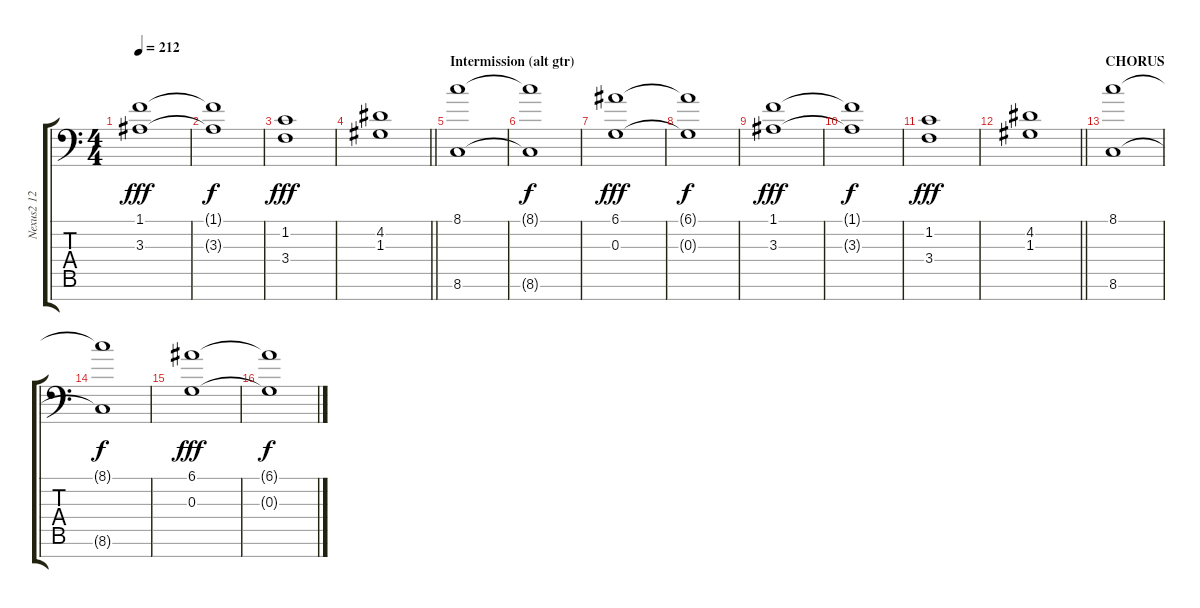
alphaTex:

\track ("Nexus2 12" "Nexus2 12") {instrument lead2sawtooth}
\staff {score tabs}
\tuning (E4 B3 G3 D3 A2 E2 C-1) {hide}
\ts (4 4)
\tempo 212
\clef f4
\ks c
(1.1 3.3).1{dy fff} |
(1.1{t} 3.3{t}).1{dy f} |
(1.2 3.4).1{dy fff} |
\barLineRight lightlight
(4.2 1.3).1 |
\section ("" "Intermission (alt gtr)")
(8.1 8.6).1 |
(8.1{t} 8.6{t}).1{dy f} |
(6.1 0.3).1{dy fff} |
(6.1{t} 0.3{t}).1{dy f} |
(1.1 3.3).1{dy fff} |
(1.1{t} 3.3{t}).1{dy f} |
(1.2 3.4).1{dy fff} |
\barLineRight lightlight
(4.2 1.3).1 |
\section ("" "CHORUS")
(8.1 8.6).1 |
(8.1{t} 8.6{t}).1{dy f} |
(6.1 0.3).1{dy fff} |
(6.1{t} 0.3{t}).1{dy f}
